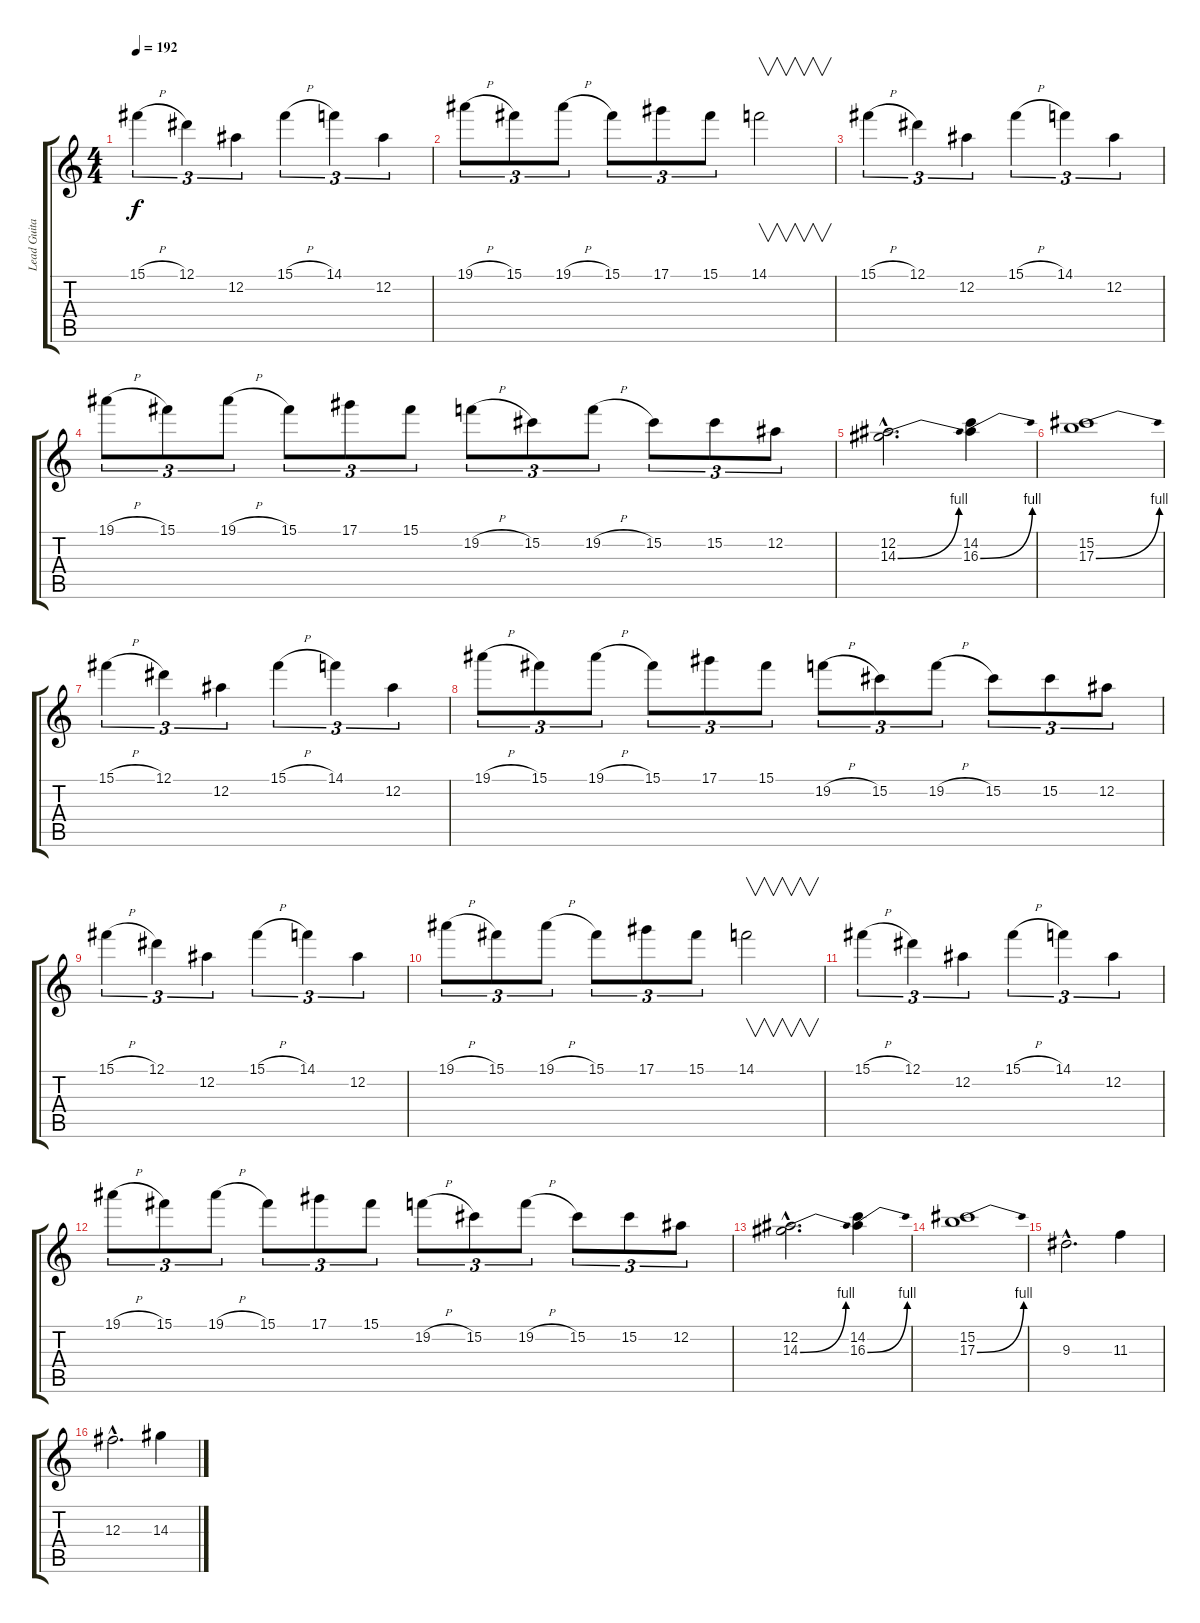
\track ("Lead Guitar I" "Lead Guita") {instrument distortionguitar}
\staff {score tabs}
\tuning (Eb4 Bb3 Gb3 Db3 Ab2 Eb2) {hide}
\ts (4 4)
\tempo 192
\clef g2
\ks c
15.1{h}.4{tu (3 2) dy f} 12.1.4{tu (3 2)} 12.2.4{tu (3 2)} 15.1{h}.4{tu (3 2)} 14.1.4{tu (3 2)} 12.2.4{tu (3 2)} |
19.1{h}.8{tu (3 2)} 15.1.8{tu (3 2)} 19.1{h}.8{tu (3 2)} 15.1.8{tu (3 2)} 17.1.8{tu (3 2)} 15.1.8{tu (3 2)} 14.1.2{v} |
15.1{h}.4{tu (3 2)} 12.1.4{tu (3 2)} 12.2.4{tu (3 2)} 15.1{h}.4{tu (3 2)} 14.1.4{tu (3 2)} 12.2.4{tu (3 2)} |
19.1{h}.8{tu (3 2)} 15.1.8{tu (3 2)} 19.1{h}.8{tu (3 2)} 15.1.8{tu (3 2)} 17.1.8{tu (3 2)} 15.1.8{tu (3 2)} 19.2{h}.8{tu (3 2)} 15.2.8{tu (3 2)} 19.2{h}.8{tu (3 2)} 15.2.8{tu (3 2)} 15.2.8{tu (3 2)} 12.2.8{tu (3 2)} |
(12.2{hac} 14.3{be (bend 0 0 60 4) hac}).2{d} (14.2 16.3{be (bend 0 0 60 4)}).4 |
(15.2 17.3{be (bend 0 0 60 4)}).1 |
15.1{h}.4{tu (3 2)} 12.1.4{tu (3 2)} 12.2.4{tu (3 2)} 15.1{h}.4{tu (3 2)} 14.1.4{tu (3 2)} 12.2.4{tu (3 2)} |
19.1{h}.8{tu (3 2)} 15.1.8{tu (3 2)} 19.1{h}.8{tu (3 2)} 15.1.8{tu (3 2)} 17.1.8{tu (3 2)} 15.1.8{tu (3 2)} 19.2{h}.8{tu (3 2)} 15.2.8{tu (3 2)} 19.2{h}.8{tu (3 2)} 15.2.8{tu (3 2)} 15.2.8{tu (3 2)} 12.2.8{tu (3 2)} |
15.1{h}.4{tu (3 2)} 12.1.4{tu (3 2)} 12.2.4{tu (3 2)} 15.1{h}.4{tu (3 2)} 14.1.4{tu (3 2)} 12.2.4{tu (3 2)} |
19.1{h}.8{tu (3 2)} 15.1.8{tu (3 2)} 19.1{h}.8{tu (3 2)} 15.1.8{tu (3 2)} 17.1.8{tu (3 2)} 15.1.8{tu (3 2)} 14.1.2{v} |
15.1{h}.4{tu (3 2)} 12.1.4{tu (3 2)} 12.2.4{tu (3 2)} 15.1{h}.4{tu (3 2)} 14.1.4{tu (3 2)} 12.2.4{tu (3 2)} |
19.1{h}.8{tu (3 2)} 15.1.8{tu (3 2)} 19.1{h}.8{tu (3 2)} 15.1.8{tu (3 2)} 17.1.8{tu (3 2)} 15.1.8{tu (3 2)} 19.2{h}.8{tu (3 2)} 15.2.8{tu (3 2)} 19.2{h}.8{tu (3 2)} 15.2.8{tu (3 2)} 15.2.8{tu (3 2)} 12.2.8{tu (3 2)} |
(12.2{hac} 14.3{be (bend 0 0 60 4) hac}).2{d} (14.2 16.3{be (bend 0 0 60 4)}).4 |
(15.2 17.3{be (bend 0 0 60 4)}).1 |
9.3{hac}.2{d} 11.3.4 |
12.3{hac}.2{d} 14.3.4
